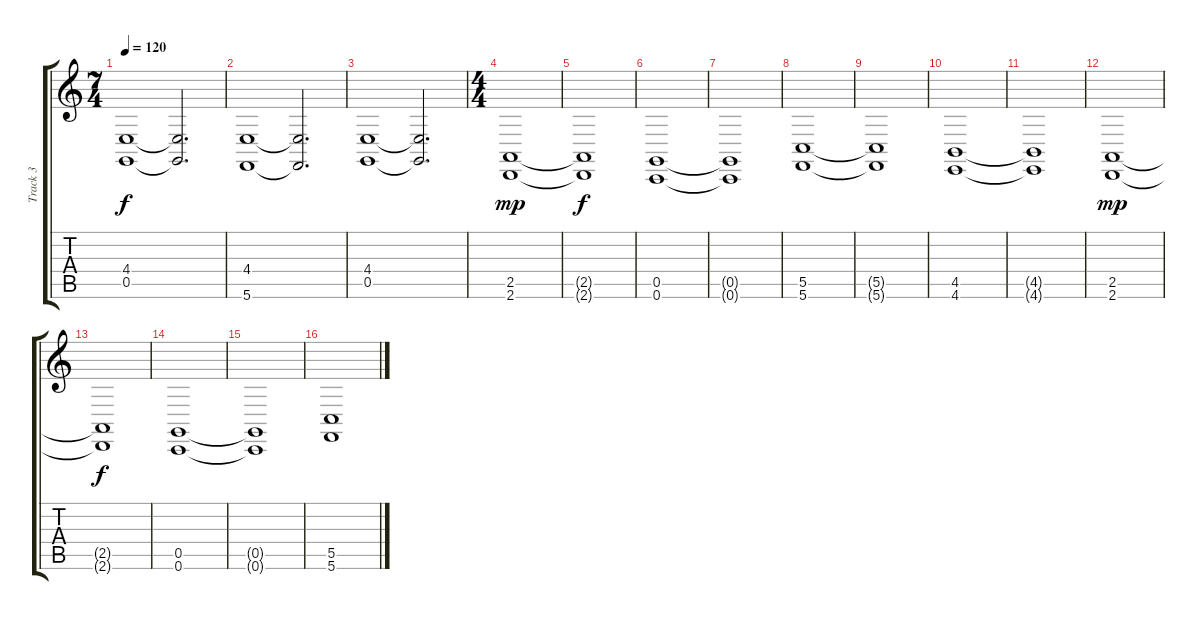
\track ("Track 3" "Track 3") {instrument pad2warm}
\staff {score tabs}
\tuning (D4 A3 F3 C3 G2 C2) {hide}
\ts (7 4)
\tempo 120
\clef g2
\ks c
(4.4 0.5).1{dy f} (4.4{t} 0.5{t}).2{d} |
(4.4 5.6).1 (4.4{t} 5.6{t}).2{d} |
(4.4 0.5).1 (4.4{t} 0.5{t}).2{d} |
\ts (4 4)
(2.5 2.6).1{dy mp} |
(2.5{t} 2.6{t}).1{dy f} |
(0.5 0.6).1 |
(0.5{t} 0.6{t}).1 |
(5.5 5.6).1 |
(5.5{t} 5.6{t}).1 |
(4.5 4.6).1 |
(4.5{t} 4.6{t}).1 |
(2.5 2.6).1{dy mp} |
(2.5{t} 2.6{t}).1{dy f} |
(0.5 0.6).1 |
(0.5{t} 0.6{t}).1 |
(5.5 5.6).1
